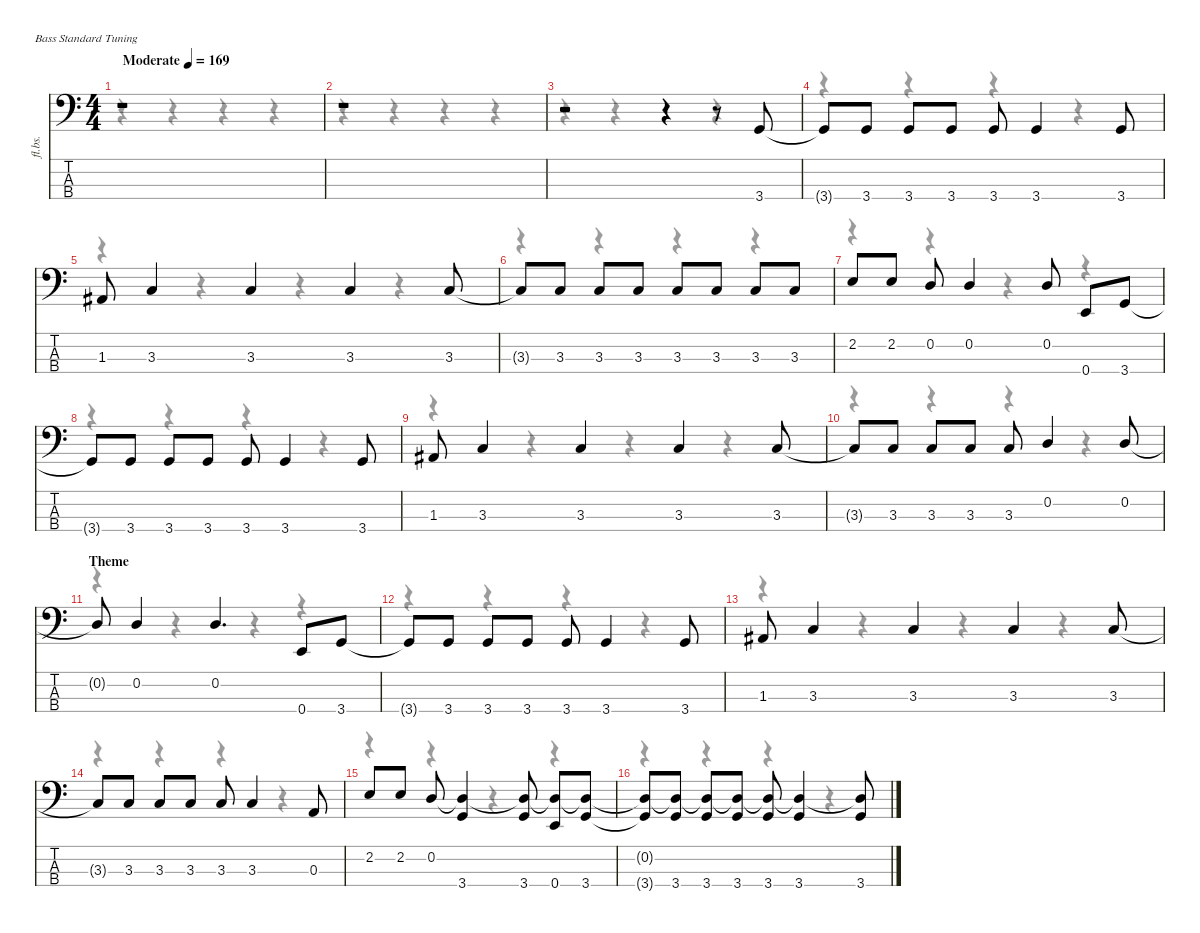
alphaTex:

\defaultSystemsLayout 4
\hideDynamics
\bracketExtendMode nobrackets
\otherSystemsTrackNameOrientation horizontal
\track ("Bass" "fl.bs.") {instrument fretlessbass}
\staff {score tabs}
\tuning (G2 D2 A1 E1)
\voice
\ts (4 4)
\beaming (8 2 2 2 2)
\tempo (169 "Moderate")
\clef f4
\ks c
r.1{dy f instrument fretlessbass} |
r.1 |
r.2 r.4 r.8 3.4.8 |
3.4{t}.8 3.4.8 3.4.8 3.4.8 3.4.8 3.4.4 3.4.8 |
1.3{acc #}.8 3.3.4 3.3.4 3.3.4 3.3.8 |
3.3{t}.8 3.3.8 3.3.8 3.3.8 3.3.8 3.3.8 3.3.8 3.3.8 |
2.2.8 2.2.8 0.2.8 0.2.4 0.2.8 0.4.8 3.4.8 |
3.4{t}.8 3.4.8 3.4.8 3.4.8 3.4.8 3.4.4 3.4.8 |
1.3{acc #}.8 3.3.4 3.3.4 3.3.4 3.3.8 |
3.3{t}.8 3.3.8 3.3.8 3.3.8 3.3.8 0.2.4 0.2.8 |
\section ("" "Theme")
0.2{t}.8 0.2.4 0.2.4{d} 0.4.8 3.4.8 |
3.4{t}.8 3.4.8 3.4.8 3.4.8 3.4.8 3.4.4 3.4.8 |
1.3{acc #}.8 3.3.4 3.3.4 3.3.4 3.3.8 |
3.3{t}.8 3.3.8 3.3.8 3.3.8 3.3.8 3.3.4 0.3.8 |
2.2.8 2.2.8 0.2.8 (3.4 0.2{t}).4 (3.4 0.2{t}).8 (0.4 0.2{t}).8 (3.4 0.2{t}).8 |
(3.4{t} 0.2{t}).8 (3.4 0.2{t}).8 (3.4 0.2{t}).8 (3.4 0.2{t}).8 (3.4 0.2{t}).8 (3.4 0.2{t}).4 (3.4 0.2{t}).8
\voice
\clef f4
\ottava regular
\simile none
\ks c
r.4{dy mf} r.4 r.4 r.4 |
r.4 r.4 r.4 r.4 |
r.4 r.4 r.4 r.4 |
r.4 r.4 r.4 r.4 |
r.4 r.4 r.4 r.4 |
r.4 r.4 r.4 r.4 |
r.4 r.4 r.4 r.4 |
r.4 r.4 r.4 r.4 |
r.4 r.4 r.4 r.4 |
r.4 r.4 r.4 r.4 |
r.4 r.4 r.4 r.4 |
r.4 r.4 r.4 r.4 |
r.4 r.4 r.4 r.4 |
r.4 r.4 r.4 r.4 |
r.4 r.4 r.4 r.4 |
r.4 r.4 r.4 r.4
